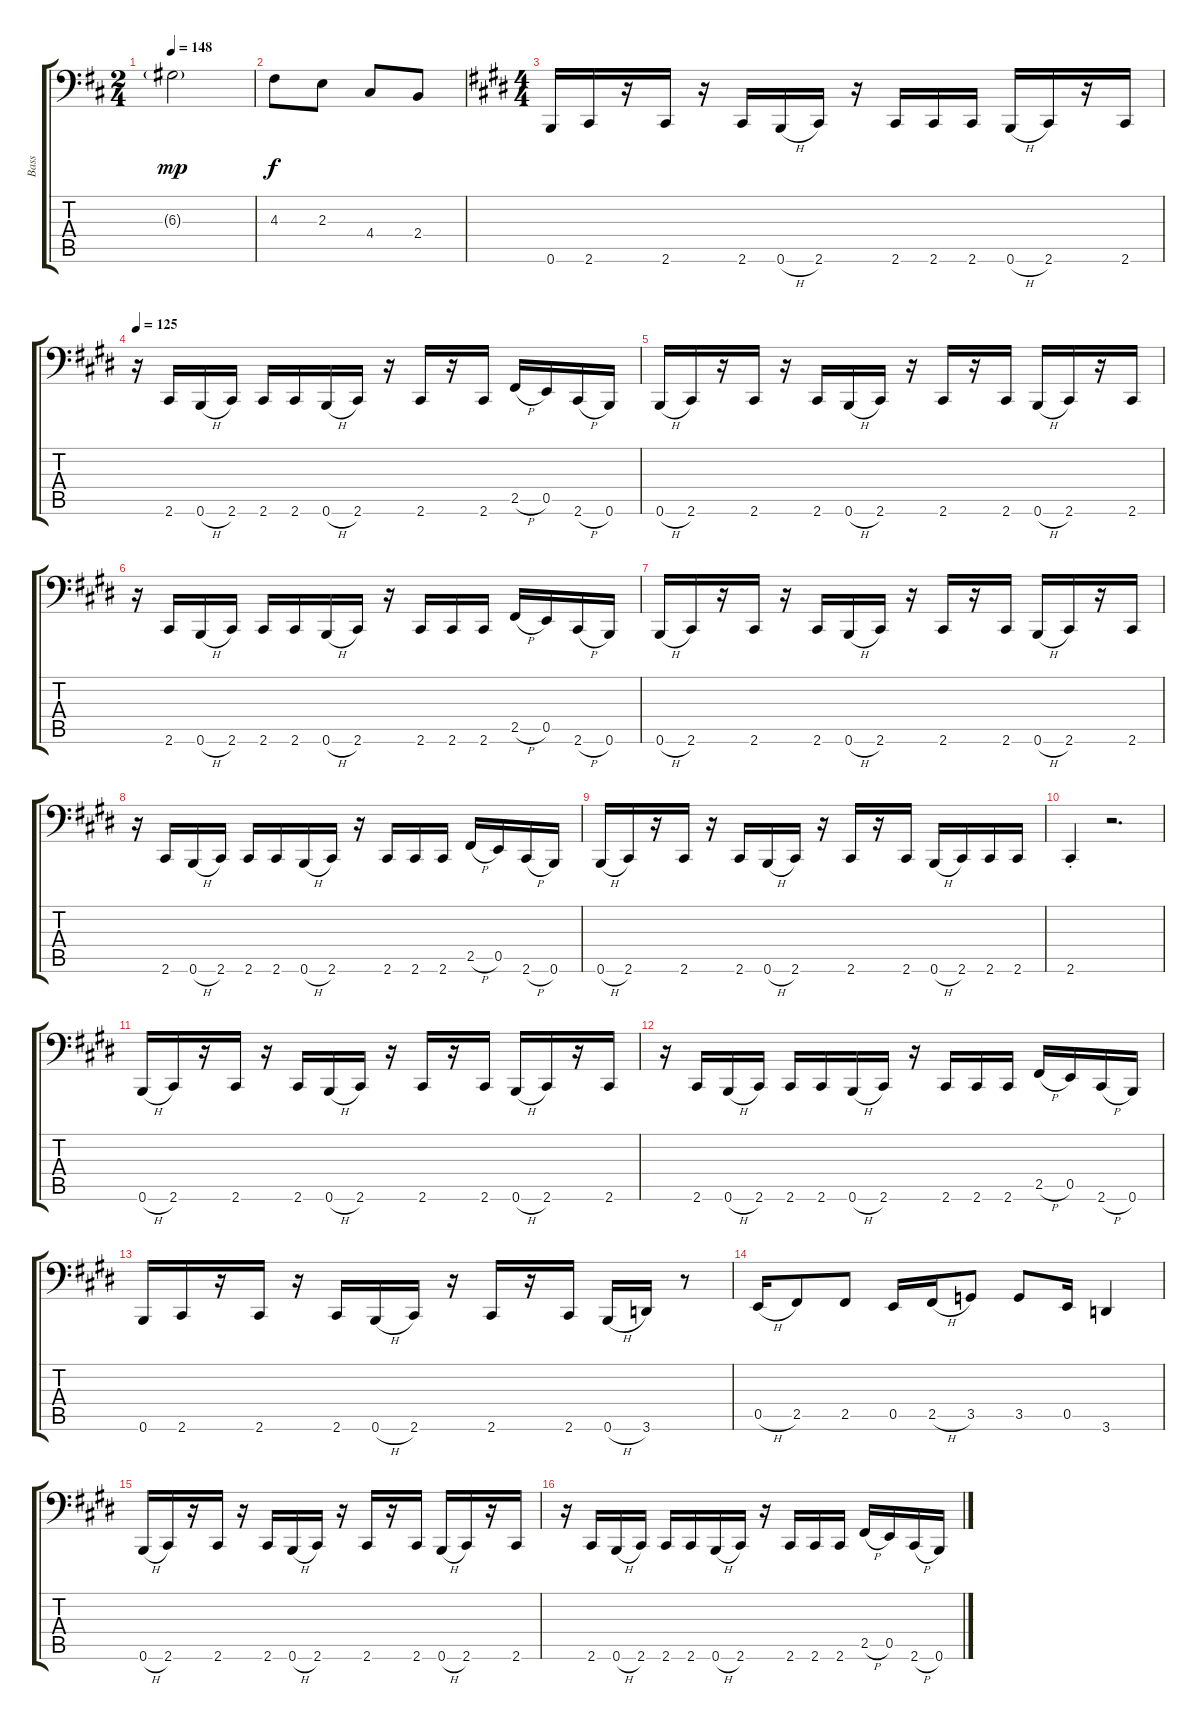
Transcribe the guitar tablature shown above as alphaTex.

\track ("Bass" "Bass") {instrument electricbassfinger}
\staff {score tabs}
\tuning (C3 G2 D2 A1 E1 B0) {hide}
\ts (2 4)
\tempo 148
\clef f4
\ks d
6.3{g}.2{dy mp} |
4.3.8{dy f} 2.3.8 4.4.8 2.4.8 |
\ts (4 4)
\ks e
0.6.16 2.6.16 r.16 2.6.16 r.16 2.6.16 0.6{h}.16 2.6.16 r.16 2.6.16 2.6.16 2.6.16 0.6{h}.16 2.6.16 r.16 2.6.16 |
\tempo 125
r.16 2.6.16 0.6{h}.16 2.6.16 2.6.16 2.6.16 0.6{h}.16 2.6.16 r.16 2.6.16 r.16 2.6.16 2.5{h}.16 0.5.16 2.6{h}.16 0.6.16 |
0.6{h}.16 2.6.16 r.16 2.6.16 r.16 2.6.16 0.6{h}.16 2.6.16 r.16 2.6.16 r.16 2.6.16 0.6{h}.16 2.6.16 r.16 2.6.16 |
r.16 2.6.16 0.6{h}.16 2.6.16 2.6.16 2.6.16 0.6{h}.16 2.6.16 r.16 2.6.16 2.6.16 2.6.16 2.5{h}.16 0.5.16 2.6{h}.16 0.6.16 |
0.6{h}.16 2.6.16 r.16 2.6.16 r.16 2.6.16 0.6{h}.16 2.6.16 r.16 2.6.16 r.16 2.6.16 0.6{h}.16 2.6.16 r.16 2.6.16 |
r.16 2.6.16 0.6{h}.16 2.6.16 2.6.16 2.6.16 0.6{h}.16 2.6.16 r.16 2.6.16 2.6.16 2.6.16 2.5{h}.16 0.5.16 2.6{h}.16 0.6.16 |
0.6{h}.16 2.6.16 r.16 2.6.16 r.16 2.6.16 0.6{h}.16 2.6.16 r.16 2.6.16 r.16 2.6.16 0.6{h}.16 2.6.16 2.6.16 2.6.16 |
2.6{st}.4 r.2{d} |
0.6{h}.16 2.6.16 r.16 2.6.16 r.16 2.6.16 0.6{h}.16 2.6.16 r.16 2.6.16 r.16 2.6.16 0.6{h}.16 2.6.16 r.16 2.6.16 |
r.16 2.6.16 0.6{h}.16 2.6.16 2.6.16 2.6.16 0.6{h}.16 2.6.16 r.16 2.6.16 2.6.16 2.6.16 2.5{h}.16 0.5.16 2.6{h}.16 0.6.16 |
0.6.16 2.6.16 r.16 2.6.16 r.16 2.6.16 0.6{h}.16 2.6.16 r.16 2.6.16 r.16 2.6.16 0.6{h}.16 3.6.16 r.8 |
0.5{h}.16 2.5.8 2.5.8 0.5.16 2.5{h}.16 3.5.8 3.5.8 0.5.16 3.6.4 |
0.6{h}.16 2.6.16 r.16 2.6.16 r.16 2.6.16 0.6{h}.16 2.6.16 r.16 2.6.16 r.16 2.6.16 0.6{h}.16 2.6.16 r.16 2.6.16 |
r.16 2.6.16 0.6{h}.16 2.6.16 2.6.16 2.6.16 0.6{h}.16 2.6.16 r.16 2.6.16 2.6.16 2.6.16 2.5{h}.16 0.5.16 2.6{h}.16 0.6.16
